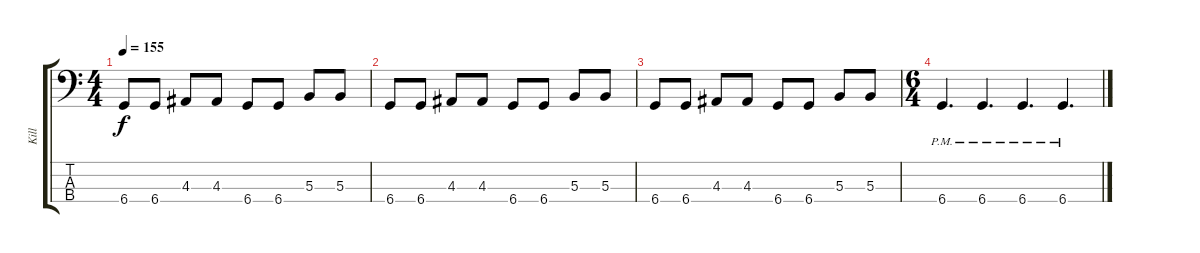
\track ("Kill" "Kill") {instrument electricbassfinger}
\staff {score tabs}
\tuning (E2 B1 Gb1 Db1) {hide}
\ts (4 4)
\tempo 155
\clef f4
\ks c
6.4.8{dy f} 6.4.8 4.3.8 4.3.8 6.4.8 6.4.8 5.3.8 5.3.8 |
6.4.8 6.4.8 4.3.8 4.3.8 6.4.8 6.4.8 5.3.8 5.3.8 |
6.4.8 6.4.8 4.3.8 4.3.8 6.4.8 6.4.8 5.3.8 5.3.8 |
\ts (6 4)
6.4{pm}.4{d} 6.4{pm}.4{d} 6.4{pm}.4{d} 6.4{pm}.4{d}
